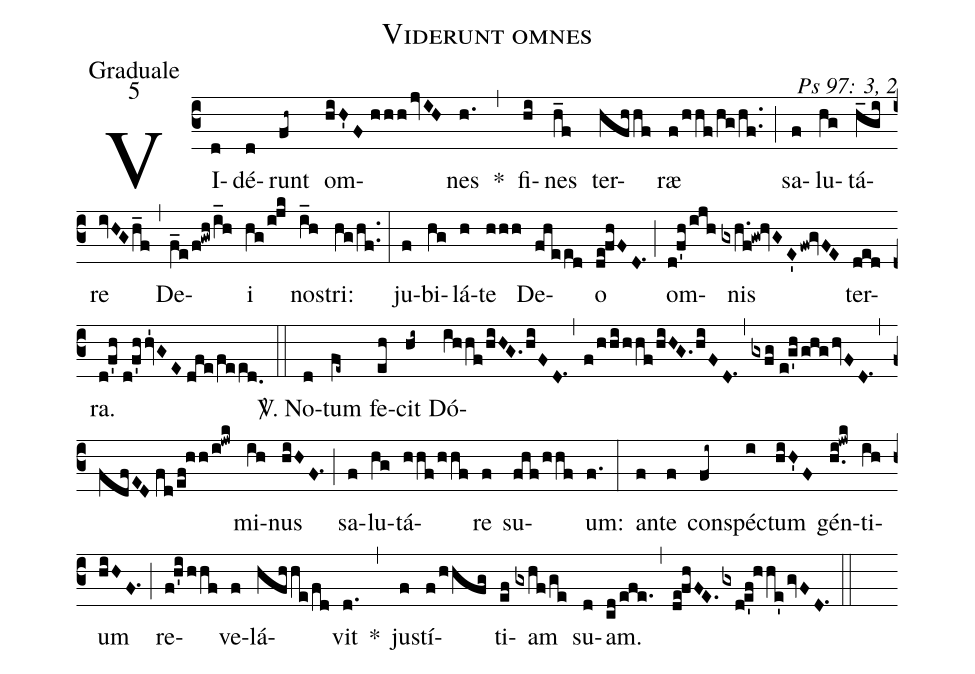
name: Viderunt omnes;
office-part: Graduale;
mode: 5;
commentary: Ps 97: 3, 2;
%%
(c3) VI(d)dé(d)runt(fh~) om(hiH'F//hhhjvIH)nes(h.) *(,) fi(hi)nes(h_f) ter(hfhhf)ræ(f/hhf/hg/hf..) (;) sa(f)lu(hg)tá(h_gi)re(ivHGh_f) (,) De(f_e/f!gwh/i_h)i(hg/ijk) nos(i_h)tri:(hg/hf..) (:)
ju(f)bi(hg)lá(h)te(hhh) De(fheed)o(de!fhFD.1) (;) om(d!f'h/ijh)nis(gxh.f!gw!hvGE'fw!gvFE) ter(ded)ra.(d!f'h//d!f'hhv'1GE//dfe/feed.0) (::)
<sp>V/</sp>. No(d)tum(fe~) fe(eh)cit(hi~) Dó(ihhf/hiHG.hiFD.1)(,)(f/hhi/hhf/hiHG.hiFD.1)(,)(gxfg//e!g'h/ghghvFD.1)(,)(fdfED//fd/ef!hh/i!jwk)mi(ih)nus(hiHF.1) (;) sa(f)lu(hg)tá(hhf/hhf)re(f) su(fhf/hhf)um:(f.) (:)
an(f)te(f) con(fi~)spéc(i)tum(hiH'F) gén(h.i!jwk)ti(ih)um(hiHF.1) (;) re(f!h'i/hhf)ve(f)lá(hfhhe/fd)vit(d.) *(,) jus(f)tí(f/hhfg)ti(ef)am(gxhf/ge) su(d)am.(cd/efe.) (,) (de!fhFE.gxde'f!hhe'gvFD.1) (::)
